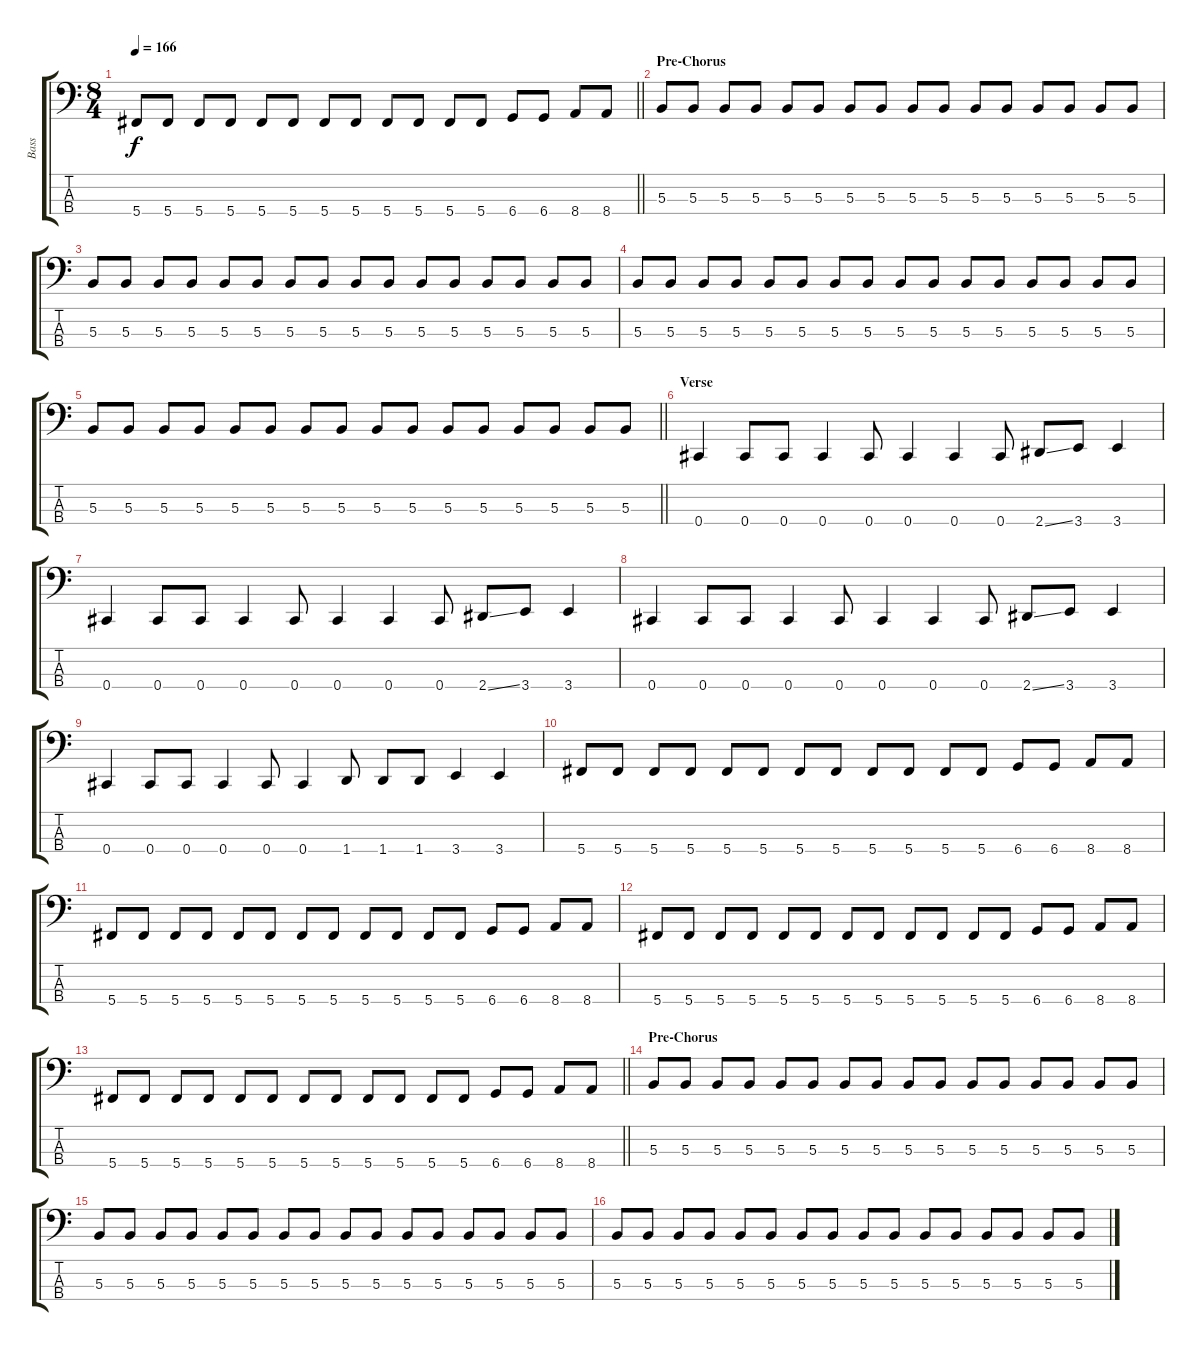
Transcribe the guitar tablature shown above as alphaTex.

\track ("Bass" "Bass") {instrument electricbassfinger}
\staff {score tabs}
\tuning (E2 B1 Gb1 Db1) {hide}
\ts (8 4)
\tempo 166
\clef f4
\barLineRight lightlight
\ks c
5.4.8{dy f} 5.4.8 5.4.8 5.4.8 5.4.8 5.4.8 5.4.8 5.4.8 5.4.8 5.4.8 5.4.8 5.4.8 6.4.8 6.4.8 8.4.8 8.4.8 |
\section ("" "Pre-Chorus")
5.3.8 5.3.8 5.3.8 5.3.8 5.3.8 5.3.8 5.3.8 5.3.8 5.3.8 5.3.8 5.3.8 5.3.8 5.3.8 5.3.8 5.3.8 5.3.8 |
5.3.8 5.3.8 5.3.8 5.3.8 5.3.8 5.3.8 5.3.8 5.3.8 5.3.8 5.3.8 5.3.8 5.3.8 5.3.8 5.3.8 5.3.8 5.3.8 |
5.3.8 5.3.8 5.3.8 5.3.8 5.3.8 5.3.8 5.3.8 5.3.8 5.3.8 5.3.8 5.3.8 5.3.8 5.3.8 5.3.8 5.3.8 5.3.8 |
\barLineRight lightlight
5.3.8 5.3.8 5.3.8 5.3.8 5.3.8 5.3.8 5.3.8 5.3.8 5.3.8 5.3.8 5.3.8 5.3.8 5.3.8 5.3.8 5.3.8 5.3.8 |
\section ("" "Verse")
0.4.4 0.4.8 0.4.8 0.4.4 0.4.8 0.4.4 0.4.4 0.4.8 2.4{ss}.8 3.4.8 3.4.4 |
0.4.4 0.4.8 0.4.8 0.4.4 0.4.8 0.4.4 0.4.4 0.4.8 2.4{ss}.8 3.4.8 3.4.4 |
0.4.4 0.4.8 0.4.8 0.4.4 0.4.8 0.4.4 0.4.4 0.4.8 2.4{ss}.8 3.4.8 3.4.4 |
0.4.4 0.4.8 0.4.8 0.4.4 0.4.8 0.4.4 1.4.8 1.4.8 1.4.8 3.4.4 3.4.4 |
5.4.8 5.4.8 5.4.8 5.4.8 5.4.8 5.4.8 5.4.8 5.4.8 5.4.8 5.4.8 5.4.8 5.4.8 6.4.8 6.4.8 8.4.8 8.4.8 |
5.4.8 5.4.8 5.4.8 5.4.8 5.4.8 5.4.8 5.4.8 5.4.8 5.4.8 5.4.8 5.4.8 5.4.8 6.4.8 6.4.8 8.4.8 8.4.8 |
5.4.8 5.4.8 5.4.8 5.4.8 5.4.8 5.4.8 5.4.8 5.4.8 5.4.8 5.4.8 5.4.8 5.4.8 6.4.8 6.4.8 8.4.8 8.4.8 |
\barLineRight lightlight
5.4.8 5.4.8 5.4.8 5.4.8 5.4.8 5.4.8 5.4.8 5.4.8 5.4.8 5.4.8 5.4.8 5.4.8 6.4.8 6.4.8 8.4.8 8.4.8 |
\section ("" "Pre-Chorus")
5.3.8 5.3.8 5.3.8 5.3.8 5.3.8 5.3.8 5.3.8 5.3.8 5.3.8 5.3.8 5.3.8 5.3.8 5.3.8 5.3.8 5.3.8 5.3.8 |
5.3.8 5.3.8 5.3.8 5.3.8 5.3.8 5.3.8 5.3.8 5.3.8 5.3.8 5.3.8 5.3.8 5.3.8 5.3.8 5.3.8 5.3.8 5.3.8 |
5.3.8 5.3.8 5.3.8 5.3.8 5.3.8 5.3.8 5.3.8 5.3.8 5.3.8 5.3.8 5.3.8 5.3.8 5.3.8 5.3.8 5.3.8 5.3.8
